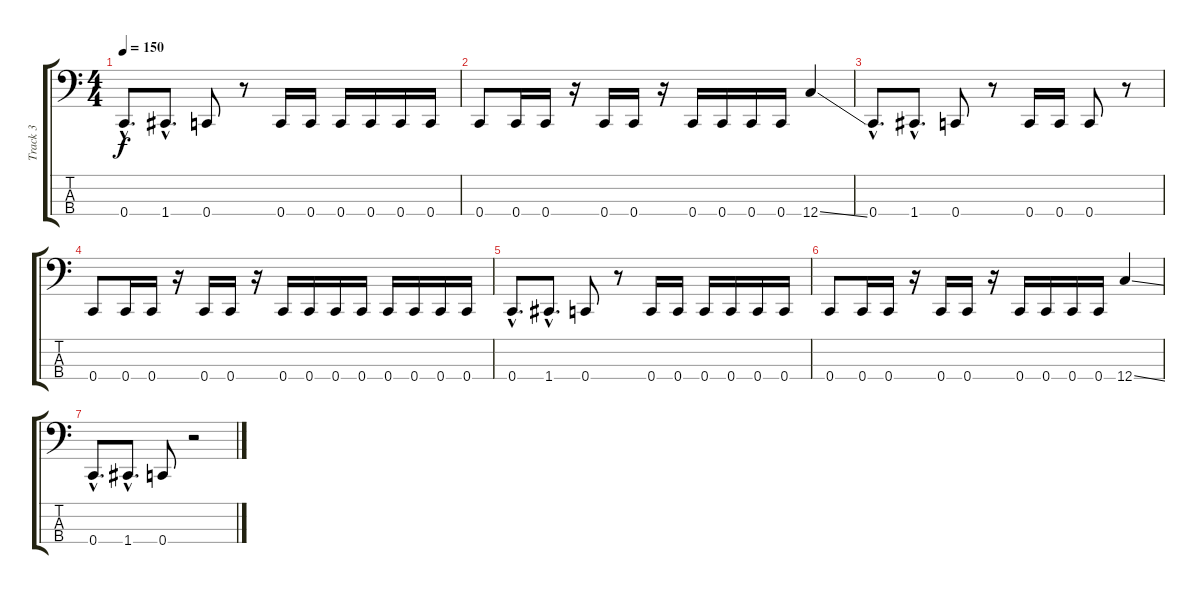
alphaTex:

\track ("Track 3" "Track 3") {instrument electricbasspick}
\staff {score tabs}
\tuning (F2 C2 G1 C1) {hide}
\ts (4 4)
\tempo 150
\clef f4
\ks c
0.4{hac}.8{d dy f} 1.4{hac}.8{d} 0.4.8 r.8 0.4.16 0.4.16 0.4.16 0.4.16 0.4.16 0.4.16 |
0.4.8 0.4.16 0.4.16 r.16 0.4.16 0.4.16 r.16 0.4.16 0.4.16 0.4.16 0.4.16 12.4{ss}.4 |
0.4{hac}.8{d} 1.4{hac}.8{d} 0.4.8 r.8 0.4.16 0.4.16 0.4.8 r.8 |
0.4.8 0.4.16 0.4.16 r.16 0.4.16 0.4.16 r.16 0.4.16 0.4.16 0.4.16 0.4.16 0.4.16 0.4.16 0.4.16 0.4.16 |
0.4{hac}.8{d} 1.4{hac}.8{d} 0.4.8 r.8 0.4.16 0.4.16 0.4.16 0.4.16 0.4.16 0.4.16 |
0.4.8 0.4.16 0.4.16 r.16 0.4.16 0.4.16 r.16 0.4.16 0.4.16 0.4.16 0.4.16 12.4{ss}.4 |
0.4{hac}.8{d} 1.4{hac}.8{d} 0.4.8 r.2
